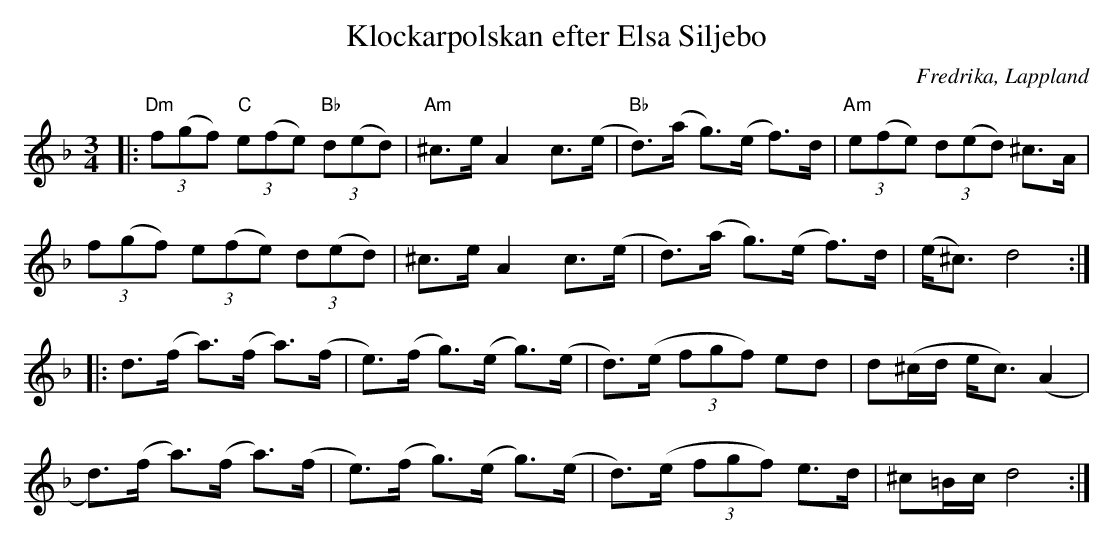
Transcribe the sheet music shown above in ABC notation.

X:1
T:Klockarpolskan efter Elsa Siljebo
O:Fredrika, Lappland
M:3/4
L:1/8
K:Dm
|: "Dm"(3f(gf) "C"(3e(fe) "Bb"(3d(ed) | "Am"^c>e A2 c>(e | "Bb"d)>(a g)>(e f)>d | "Am"(3e(fe) (3d(ed) ^c>A |
(3f(gf) (3e(fe) (3d(ed) | ^c>e A2 c>(e | d)>(a g)>(e f)>d | (e<^c) d4 :|
|:d>(f a)>(f a)>(f | e)>(f g)>(e g)>(e | d)>(e (3fgf) ed | d(^c/d/ e<c) (A2 |
d)(>f a)>(f a)>(f | e)>(f g)>(e g)>(e | d)>(e (3fgf) e>d | ^c=B/c/ d4 :|
